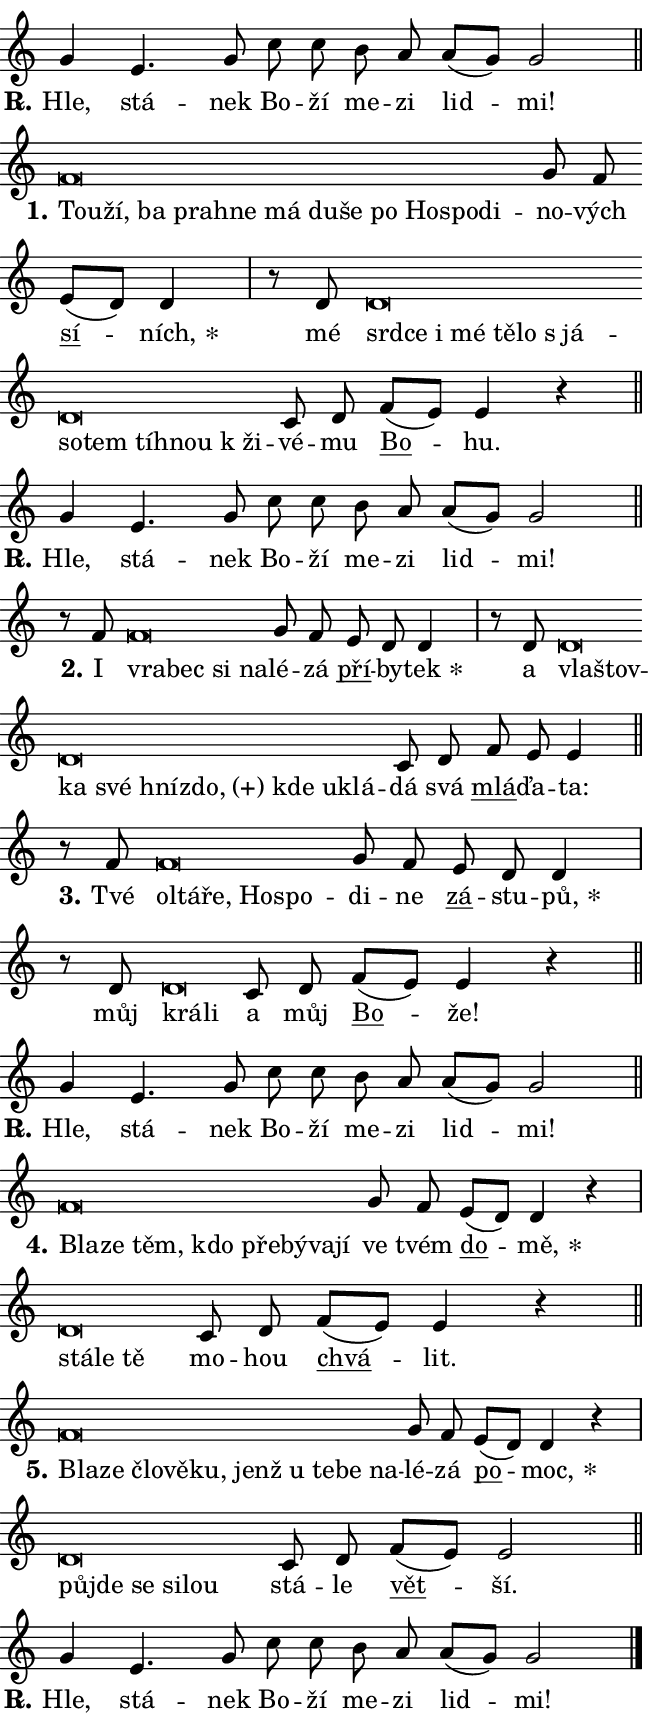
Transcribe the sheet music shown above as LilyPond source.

\version "2.24.0"
\header { tagline = "" }
\paper {
  indent = 0\cm
  top-margin = 0\cm
  right-margin = 0.13\cm % to fit lyric hyphens
  bottom-margin = 0\cm
  left-margin = 0\cm
  paper-width = 11\cm
  page-breaking = #ly:one-page-breaking
  system-system-spacing.basic-distance = #11
  score-system-spacing.basic-distance = #11
  ragged-last = ##f
}


%% Author: Thomas Morley
%% https://lists.gnu.org/archive/html/lilypond-user/2020-05/msg00002.html
#(define (line-position grob)
"Returns position of @var[grob} in current system:
   @code{'start}, if at first time-step
   @code{'end}, if at last time-step
   @code{'middle} otherwise
"
  (let* ((col (ly:item-get-column grob))
         (ln (ly:grob-object col 'left-neighbor))
         (rn (ly:grob-object col 'right-neighbor))
         (col-to-check-left (if (ly:grob? ln) ln col))
         (col-to-check-right (if (ly:grob? rn) rn col))
         (break-dir-left
           (and
             (ly:grob-property col-to-check-left 'non-musical #f)
             (ly:item-break-dir col-to-check-left)))
         (break-dir-right
           (and
             (ly:grob-property col-to-check-right 'non-musical #f)
             (ly:item-break-dir col-to-check-right))))
        (cond ((eqv? 1 break-dir-left) 'start)
              ((eqv? -1 break-dir-right) 'end)
              (else 'middle))))

#(define (tranparent-at-line-position vctor)
  (lambda (grob)
  "Relying on @code{line-position} select the relevant enry from @var{vctor}.
Used to determine transparency,"
    (case (line-position grob)
      ((end) (not (vector-ref vctor 0)))
      ((middle) (not (vector-ref vctor 1)))
      ((start) (not (vector-ref vctor 2))))))

noteHeadBreakVisibility =
#(define-music-function (break-visibility)(vector?)
"Makes @code{NoteHead}s transparent relying on @var{break-visibility}"
#{
  \override NoteHead.transparent =
    #(tranparent-at-line-position break-visibility)
#})

#(define delete-ledgers-for-transparent-note-heads
  (lambda (grob)
    "Reads whether a @code{NoteHead} is transparent.
If so this @code{NoteHead} is removed from @code{'note-heads} from
@var{grob}, which is supposed to be @code{LedgerLineSpanner}.
As a result ledgers are not printed for this @code{NoteHead}"
    (let* ((nhds-array (ly:grob-object grob 'note-heads))
           (nhds-list
             (if (ly:grob-array? nhds-array)
                 (ly:grob-array->list nhds-array)
                 '()))
           ;; Relies on the transparent-property being done before
           ;; Staff.LedgerLineSpanner.after-line-breaking is executed.
           ;; This is fragile ...
           (to-keep
             (remove
               (lambda (nhd)
                 (ly:grob-property nhd 'transparent #f))
               nhds-list)))
      ;; TODO find a better method to iterate over grob-arrays, similiar
      ;; to filter/remove etc for lists
      ;; For now rebuilt from scratch
      (set! (ly:grob-object grob 'note-heads)  '())
      (for-each
        (lambda (nhd)
          (ly:pointer-group-interface::add-grob grob 'note-heads nhd))
        to-keep))))

squashNotes = {
  \override NoteHead.X-extent = #'(-0.2 . 0.2)
  \override NoteHead.Y-extent = #'(-0.75 . 0)
  \override NoteHead.stencil =
    #(lambda (grob)
       (let ((pos (ly:grob-property grob 'staff-position)))
         (begin
           (if (< pos -7) (display "ERROR: Lower brevis then expected\n") (display ""))
           (if (<= pos -6) ly:text-interface::print ly:note-head::print))))
}
unSquashNotes = {
  \revert NoteHead.X-extent
  \revert NoteHead.Y-extent
  \revert NoteHead.stencil
}

hideNotes = \noteHeadBreakVisibility #begin-of-line-visible
unHideNotes = \noteHeadBreakVisibility #all-visible

% work-around for resetting accidentals
% https://lilypond.org/doc/v2.23/Documentation/notation/displaying-rhythms#unmetered-music
cadenzaMeasure = {
  \cadenzaOff
  \partial 1024 s1024
  \cadenzaOn
}

#(define-markup-command (accent layout props text) (markup?)
  "Underline accented syllable"
  (interpret-markup layout props
    #{\markup \override #'(offset . 4.3) \underline { #text }#}))

responsum = \markup \concat {
  "R" \hspace #-1.05 \path #0.1 #'((moveto 0 0.07) (lineto 0.9 0.8)) \hspace #0.05 "."
}

spaceSize = #0.6828661417322834 % exact space size for TeX Gyre Schola

\layout {
  \context {
    \Staff
    \remove "Time_signature_engraver"
    \override LedgerLineSpanner.after-line-breaking = #delete-ledgers-for-transparent-note-heads
  }
  \context {
    \Lyrics {
      \override LyricSpace.minimum-distance = \spaceSize
      \override LyricText.font-name = #"TeX Gyre Schola"
      \override LyricText.font-size = 1
      \override StanzaNumber.font-name = #"TeX Gyre Schola Bold"
      \override StanzaNumber.font-size = 1
    }
  }
  \context {
    \Score 
    \override NoteHead.text =
      #(lambda (grob) 
        (let ((pos (ly:grob-property grob 'staff-position)))
          #{\markup {
            \combine
              \halign #-0.55 \raise #(if (= pos -6) 0 0.5) \override #'(thickness . 2) \draw-line #'(3.2 . 0)
              \musicglyph "noteheads.sM1"
          }#}))
  }
}

% magnetic-lyrics.ily
%
%   written by
%     Jean Abou Samra <jean@abou-samra.fr>
%     Werner Lemberg <wl@gnu.org>
%
%   adapted by
%     Jiri Hon <jiri.hon@gmail.com>
%
% Version 2022-Apr-15

% https://www.mail-archive.com/lilypond-user@gnu.org/msg149350.html

#(define (Left_hyphen_pointer_engraver context)
   "Collect syllable-hyphen-syllable occurrences in lyrics and store
them in properties.  This engraver only looks to the left.  For
example, if the lyrics input is @code{foo -- bar}, it does the
following.

@itemize @bullet
@item
Set the @code{text} property of the @code{LyricHyphen} grob between
@q{foo} and @q{bar} to @code{foo}.

@item
Set the @code{left-hyphen} property of the @code{LyricText} grob with
text @q{foo} to the @code{LyricHyphen} grob between @q{foo} and
@q{bar}.
@end itemize

Use this auxiliary engraver in combination with the
@code{lyric-@/text::@/apply-@/magnetic-@/offset!} hook."
   (let ((hyphen #f)
         (text #f))
     (make-engraver
      (acknowledgers
       ((lyric-syllable-interface engraver grob source-engraver)
        (set! text grob)))
      (end-acknowledgers
       ((lyric-hyphen-interface engraver grob source-engraver)
        ;(when (not (grob::has-interface grob 'lyric-space-interface))
          (set! hyphen grob)));)
      ((stop-translation-timestep engraver)
       (when (and text hyphen)
         (ly:grob-set-object! text 'left-hyphen hyphen))
       (set! text #f)
       (set! hyphen #f)))))

#(define (lyric-text::apply-magnetic-offset! grob)
   "If the space between two syllables is less than the value in
property @code{LyricText@/.details@/.squash-threshold}, move the right
syllable to the left so that it gets concatenated with the left
syllable.

Use this function as a hook for
@code{LyricText@/.after-@/line-@/breaking} if the
@code{Left_@/hyphen_@/pointer_@/engraver} is active."
   (let ((hyphen (ly:grob-object grob 'left-hyphen #f)))
     (when hyphen
       (let ((left-text (ly:spanner-bound hyphen LEFT)))
         (when (grob::has-interface left-text 'lyric-syllable-interface)
           (let* ((common (ly:grob-common-refpoint grob left-text X))
                  (this-x-ext (ly:grob-extent grob common X))
                  (left-x-ext
                   (begin
                     ;; Trigger magnetism for left-text.
                     (ly:grob-property left-text 'after-line-breaking)
                     (ly:grob-extent left-text common X)))
                  ;; `delta` is the gap width between two syllables.
                  (delta (- (interval-start this-x-ext)
                            (interval-end left-x-ext)))
                  (details (ly:grob-property grob 'details))
                  (threshold (assoc-get 'squash-threshold details 0.2)))
             (when (< delta threshold)
               (let* (;; We have to manipulate the input text so that
                      ;; ligatures crossing syllable boundaries are not
                      ;; disabled.  For languages based on the Latin
                      ;; script this is essentially a beautification.
                      ;; However, for non-Western scripts it can be a
                      ;; necessity.
                      (lt (ly:grob-property left-text 'text))
                      (rt (ly:grob-property grob 'text))
                      (is-space (grob::has-interface hyphen 'lyric-space-interface))
                      (space (if is-space " " ""))
                      (extra-delta (if is-space spaceSize 0))
                      ;; Append new syllable.
                      (ltrt-space (if (and (string? lt) (string? rt))
                                (string-append lt space rt)
                                (make-concat-markup (list lt space rt))))
                      ;; Right-align `ltrt` to the right side.
                      (ltrt-space-markup (grob-interpret-markup
                               grob
                               (make-translate-markup
                                (cons (interval-length this-x-ext) 0)
                                (make-right-align-markup ltrt-space)))))
                 (begin
                   ;; Don't print `left-text`.
                   (ly:grob-set-property! left-text 'stencil #f)
                   ;; Set text and stencil (which holds all collected
                   ;; syllables so far) and shift it to the left.
                   (ly:grob-set-property! grob 'text ltrt-space)
                   (ly:grob-set-property! grob 'stencil ltrt-space-markup)
                   (ly:grob-translate-axis! grob (- (- delta extra-delta)) X))))))))))


#(define (lyric-hyphen::displace-bounds-first grob)
   ;; Make very sure this callback isn't triggered too early.
   (let ((left (ly:spanner-bound grob LEFT))
         (right (ly:spanner-bound grob RIGHT)))
     (ly:grob-property left 'after-line-breaking)
     (ly:grob-property right 'after-line-breaking)
     (ly:lyric-hyphen::print grob)))

squashThreshold = #0.4

\layout {
  \context {
    \Lyrics
    \consists #Left_hyphen_pointer_engraver
    \override LyricText.after-line-breaking =
      #lyric-text::apply-magnetic-offset!
    \override LyricHyphen.stencil = #lyric-hyphen::displace-bounds-first
    \override LyricText.details.squash-threshold = \squashThreshold
    \override LyricHyphen.minimum-distance = 0
    \override LyricHyphen.minimum-length = \squashThreshold
  }
}

squashText = \override LyricText.details.squash-threshold = 9999
unSquashText = \override LyricText.details.squash-threshold = \squashThreshold

leftText = \override LyricText.self-alignment-X = #LEFT
unLeftText = \revert LyricText.self-alignment-X

starOffset = #(lambda (grob) 
                (let ((x_offset (ly:self-alignment-interface::aligned-on-x-parent grob)))
                  (if (= x_offset 0) 0 (+ x_offset 1.2))))

star = #(define-music-function (syllable)(string?)
"Append star separator at the end of a syllable"
#{
  \once \override LyricText.X-offset = #starOffset
  \lyricmode { \markup {
    #syllable
    \override #'((font-name . "TeX Gyre Schola Bold")) \hspace #0.2 \lower #0.65 \larger "*"
  } }
#})

starAccent = #(define-music-function (syllable)(string?)
"Append star separator at the end of a syllable and make accent"
#{
  \once \override LyricText.X-offset = #starOffset
  \lyricmode { \markup {
    \accent #syllable
    \override #'((font-name . "TeX Gyre Schola Bold")) \hspace #0.2 \lower #0.65 \larger "*"
  } }
#})

breath = #(define-music-function (syllable)(string?)
"Append breathing indicator at the end of a syllable"
#{
  \lyricmode { \markup { #syllable "+" } }
#})

optionalBreath = #(define-music-function (syllable)(string?)
"Append optional breathing indicator at the end of a syllable"
#{
  \lyricmode { \markup { #syllable "(+)" } }
#})


\score {
    <<
        \new Voice = "melody" { \cadenzaOn \key c \major \relative { g'4 e4. g8 \bar "" c c \bar "" b a a[( g)] g2 \cadenzaMeasure \bar "||" \break } }
        \new Lyrics \lyricsto "melody" { \lyricmode { \set stanza = \responsum
Hle, stá -- nek Bo -- ží me -- zi lid -- mi! } }
    >>
    \layout {}
}

\score {
    <<
        \new Voice = "melody" { \cadenzaOn \key c \major \relative { \squashNotes f'\breve*1/16 \hideNotes \breve*1/16 \bar "" \breve*1/16 \bar "" \breve*1/16 \bar "" \breve*1/16 \bar "" \breve*1/16 \bar "" \breve*1/16 \bar "" \breve*1/16 \bar "" \breve*1/16 \bar "" \breve*1/16 \bar "" \breve*1/16 \breve*1/16 \bar "" \unHideNotes \unSquashNotes g8 f \bar "" e[( d)] d4 \cadenzaMeasure \bar "|" r8 d8 \squashNotes d\breve*1/16 \hideNotes \breve*1/16 \bar "" \breve*1/16 \bar "" \breve*1/16 \bar "" \breve*1/16 \bar "" \breve*1/16 \bar "" \breve*1/16 \bar "" \breve*1/16 \bar "" \breve*1/16 \bar "" \breve*1/16 \bar "" \breve*1/16 \breve*1/16 \bar "" \unHideNotes \unSquashNotes c8 d \bar "" f[( e)] e4 r \cadenzaMeasure \bar "||" \break } }
        \new Lyrics \lyricsto "melody" { \lyricmode { \set stanza = "1."
\leftText Tou -- \squashText ží, ba pra -- hne má du -- še po Ho -- spo -- di -- \unLeftText \unSquashText no -- vých \markup \accent sí -- \star ních, mé \leftText srd -- \squashText ce i mé tě -- lo "s já" -- so -- tem tíh -- nou "k ži" -- \unLeftText \unSquashText vé -- mu \markup \accent Bo -- hu. } }
    >>
    \layout {}
}

\score {
    <<
        \new Voice = "melody" { \cadenzaOn \key c \major \relative { g'4 e4. g8 \bar "" c c \bar "" b a a[( g)] g2 \cadenzaMeasure \bar "||" \break } }
        \new Lyrics \lyricsto "melody" { \lyricmode { \set stanza = \responsum
Hle, stá -- nek Bo -- ží me -- zi lid -- mi! } }
    >>
    \layout {}
}

\score {
    <<
        \new Voice = "melody" { \cadenzaOn \key c \major \relative { r8 f'8 \squashNotes f\breve*1/16 \hideNotes \breve*1/16 \bar "" \breve*1/16 \breve*1/16 \bar "" \unHideNotes \unSquashNotes g8 f \bar "" e d d4 \cadenzaMeasure \bar "|" r8 d8 \squashNotes d\breve*1/16 \hideNotes \breve*1/16 \bar "" \breve*1/16 \bar "" \breve*1/16 \bar "" \breve*1/16 \bar "" \breve*1/16 \bar "" \breve*1/16 \bar "" \breve*1/16 \breve*1/16 \bar "" \unHideNotes \unSquashNotes c8 d \bar "" f e e4 \cadenzaMeasure \bar "||" \break } }
        \new Lyrics \lyricsto "melody" { \lyricmode { \set stanza = "2."
I \leftText vra -- \squashText bec si na -- \unLeftText \unSquashText lé -- zá \markup \accent pří -- by -- \star tek a \leftText vla -- \squashText štov -- ka své hníz -- \optionalBreath do, kde u -- klá -- \unLeftText \unSquashText dá svá \markup \accent mlá -- ďa -- ta: } }
    >>
    \layout {}
}

\score {
    <<
        \new Voice = "melody" { \cadenzaOn \key c \major \relative { r8 f'8 \squashNotes f\breve*1/16 \hideNotes \breve*1/16 \bar "" \breve*1/16 \bar "" \breve*1/16 \breve*1/16 \bar "" \unHideNotes \unSquashNotes g8 f \bar "" e d d4 \cadenzaMeasure \bar "|" r8 d8 \squashNotes d\breve*1/16 \hideNotes \breve*1/16 \bar "" \unHideNotes \unSquashNotes c8 d \bar "" f[( e)] e4 r \cadenzaMeasure \bar "||" \break } }
        \new Lyrics \lyricsto "melody" { \lyricmode { \set stanza = "3."
Tvé \leftText ol -- \squashText tá -- ře, Ho -- spo -- \unLeftText \unSquashText di -- ne \markup \accent zá -- stu -- \star pů, můj \leftText krá -- \squashText li \unLeftText \unSquashText a můj \markup \accent Bo -- že! } }
    >>
    \layout {}
}

\score {
    <<
        \new Voice = "melody" { \cadenzaOn \key c \major \relative { g'4 e4. g8 \bar "" c c \bar "" b a a[( g)] g2 \cadenzaMeasure \bar "||" \break } }
        \new Lyrics \lyricsto "melody" { \lyricmode { \set stanza = \responsum
Hle, stá -- nek Bo -- ží me -- zi lid -- mi! } }
    >>
    \layout {}
}

\score {
    <<
        \new Voice = "melody" { \cadenzaOn \key c \major \relative { \squashNotes f'\breve*1/16 \hideNotes \breve*1/16 \bar "" \breve*1/16 \bar "" \breve*1/16 \bar "" \breve*1/16 \bar "" \breve*1/16 \bar "" \breve*1/16 \breve*1/16 \bar "" \unHideNotes \unSquashNotes g8 f \bar "" e[( d)] d4 r \cadenzaMeasure \bar "|" \squashNotes d\breve*1/16 \hideNotes \breve*1/16 \breve*1/16 \bar "" \unHideNotes \unSquashNotes c8 d \bar "" f[( e)] e4 r \cadenzaMeasure \bar "||" \break } }
        \new Lyrics \lyricsto "melody" { \lyricmode { \set stanza = "4."
\leftText Bla -- \squashText ze těm, kdo pře -- bý -- va -- jí \unLeftText \unSquashText ve tvém \markup \accent do -- \star mě, \leftText stá -- \squashText le tě \unLeftText \unSquashText mo -- hou \markup \accent chvá -- lit. } }
    >>
    \layout {}
}

\score {
    <<
        \new Voice = "melody" { \cadenzaOn \key c \major \relative { \squashNotes f'\breve*1/16 \hideNotes \breve*1/16 \bar "" \breve*1/16 \bar "" \breve*1/16 \bar "" \breve*1/16 \bar "" \breve*1/16 \bar "" \breve*1/16 \bar "" \breve*1/16 \bar "" \breve*1/16 \breve*1/16 \bar "" \unHideNotes \unSquashNotes g8 f \bar "" e[( d)] d4 r \cadenzaMeasure \bar "|" \squashNotes d\breve*1/16 \hideNotes \breve*1/16 \bar "" \breve*1/16 \bar "" \breve*1/16 \breve*1/16 \bar "" \unHideNotes \unSquashNotes c8 d \bar "" f[( e)] e2 \cadenzaMeasure \bar "||" \break } }
        \new Lyrics \lyricsto "melody" { \lyricmode { \set stanza = "5."
\leftText Bla -- \squashText ze člo -- vě -- ku, jenž u te -- be na -- \unLeftText \unSquashText lé -- zá \markup \accent po -- \star moc, \leftText půj -- \squashText de se si -- lou \unLeftText \unSquashText stá -- le \markup \accent vět -- ší. } }
    >>
    \layout {}
}

\score {
    <<
        \new Voice = "melody" { \cadenzaOn \key c \major \relative { g'4 e4. g8 \bar "" c c \bar "" b a a[( g)] g2 \cadenzaMeasure \bar "||" \break } \bar "|." }
        \new Lyrics \lyricsto "melody" { \lyricmode { \set stanza = \responsum
Hle, stá -- nek Bo -- ží me -- zi lid -- mi! } }
    >>
    \layout {}
}
